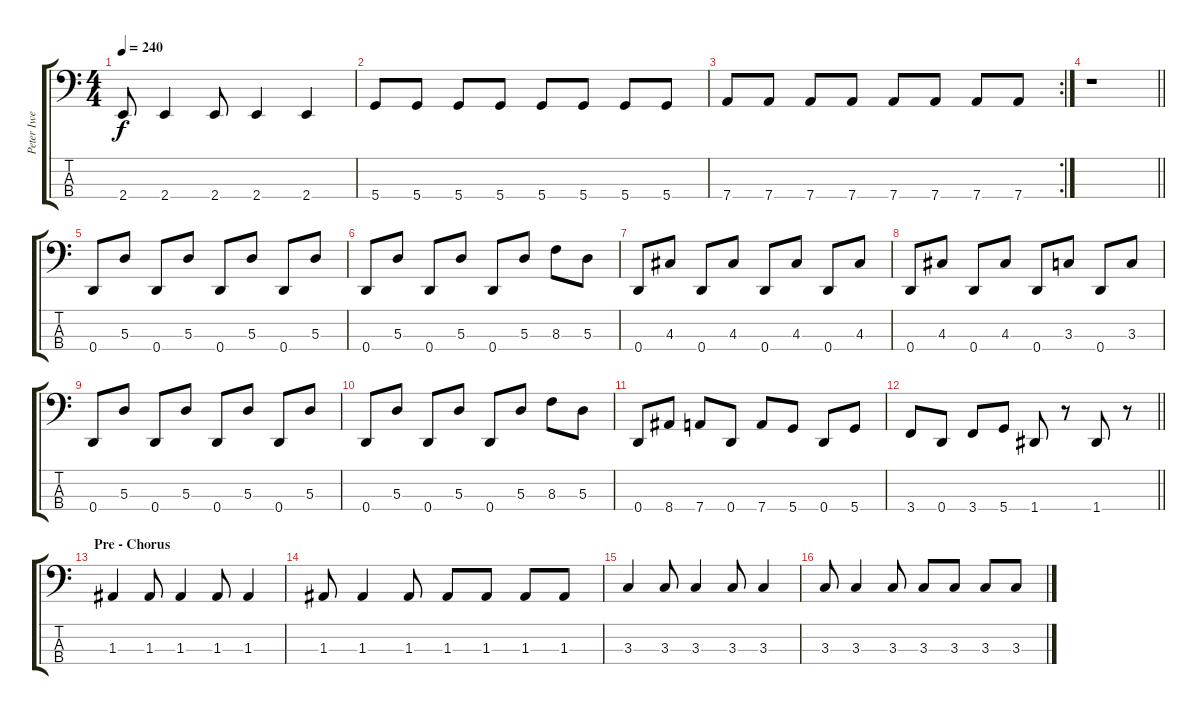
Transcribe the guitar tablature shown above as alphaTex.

\track (" Peter Iwers" " Peter Iwe") {instrument electricbassfinger}
\staff {score tabs}
\tuning (G2 D2 A1 D1) {hide}
\ts (4 4)
\tempo 240
\clef f4
\ks c
2.4.8{dy f} 2.4.4 2.4.8 2.4.4 2.4.4 |
5.4.8 5.4.8 5.4.8 5.4.8 5.4.8 5.4.8 5.4.8 5.4.8 |
\rc 2
7.4.8 7.4.8 7.4.8 7.4.8 7.4.8 7.4.8 7.4.8 7.4.8 |
\barLineRight lightlight
r.1 |
0.4.8 5.3.8 0.4.8 5.3.8 0.4.8 5.3.8 0.4.8 5.3.8 |
0.4.8 5.3.8 0.4.8 5.3.8 0.4.8 5.3.8 8.3.8 5.3.8 |
0.4.8 4.3.8 0.4.8 4.3.8 0.4.8 4.3.8 0.4.8 4.3.8 |
0.4.8 4.3.8 0.4.8 4.3.8 0.4.8 3.3.8 0.4.8 3.3.8 |
0.4.8 5.3.8 0.4.8 5.3.8 0.4.8 5.3.8 0.4.8 5.3.8 |
0.4.8 5.3.8 0.4.8 5.3.8 0.4.8 5.3.8 8.3.8 5.3.8 |
0.4.8 8.4.8 7.4.8 0.4.8 7.4.8 5.4.8 0.4.8 5.4.8 |
\barLineRight lightlight
3.4.8 0.4.8 3.4.8 5.4.8 1.4.8 r.8 1.4.8 r.8 |
\section ("" "Pre - Chorus")
1.3.4 1.3.8 1.3.4 1.3.8 1.3.4 |
1.3.8 1.3.4 1.3.8 1.3.8 1.3.8 1.3.8 1.3.8 |
3.3.4 3.3.8 3.3.4 3.3.8 3.3.4 |
3.3.8 3.3.4 3.3.8 3.3.8 3.3.8 3.3.8 3.3.8
